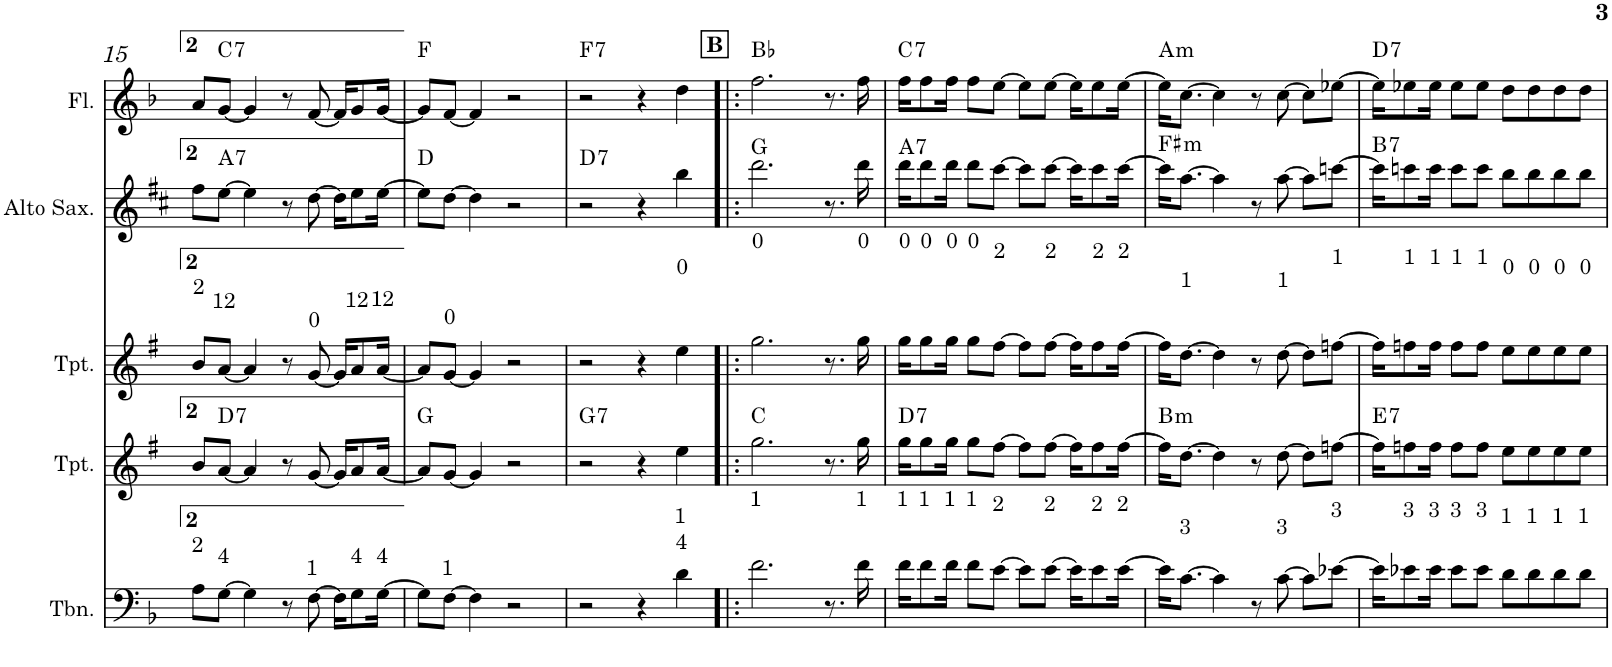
**kern	**kern	**harte	**kern	**kern	**harte	**kern	**harte
*part5	*part4	*part4	*part3	*part2	*part2	*part1	*part1
*staff5	*staff4	*	*staff3	*staff2	*	*staff1	*
*I"C clavF	*I"Bb	*	*I"Bb - Pirata	*I"Eb	*	*I"C clavG	*
!!LO:PB:g=z
*clefF4	*clefG2	*	*clefG2	*clefG2	*	*clefG2	*
*	*Trd1c2	*	*Trd1c2	*Trd5c9	*	*	*
*k[b-]	*k[f#]	*	*k[f#]	*k[f#c#]	*	*k[b-]	*
*F:	*G:	*	*G:	*D:	*	*F:	*
*M4/4	*M4/4	*	*M4/4	*M4/4	*	*M4/4	*
=15	=15	=15	=15	=15	=15	=15	=15
!LO:TX:a:t=2	!	!	!	!	!	!	!
8A\L	8b/L	.	8b/L	8ff#\L	.	8a/L	.
!LO:TX:a:t=4	!	!LO:H:kt=7	!	!	!LO:H:kt=7	!	!LO:H:kt=7
[>8G\J	[<8a/J	D:7	[<8a/J	[>8ee\J	A:7	[<8g/J	C:7
4G\]	4a/]	.	4a/]	4ee\]	.	4g/]	.
8r	8r	.	8r	8r	.	8r	.
!LO:TX:a:t=1	!	!	!	!	!	!	!
[>8F\	[<8g/	.	[<8g/	[>8dd\	.	[<8f/	.
16F\KL]	16g/KL]	.	16g/KL]	16dd\KL]	.	16f/KL]	.
!LO:TX:a:t=4	!	!	!	!	!	!	!
8G\	8a/	.	8a/	8ee\	.	8g/	.
!LO:TX:a:t=4	!	!	!	!	!	!	!
[>16G\Jk	[<16a/Jk	.	[<16a/Jk	[>16ee\Jk	.	[<16g/Jk	.
=16	=16	=16	=16	=16	=16	=16	=16
8G\L]	8a/L]	G:maj	8a/L]	8ee\L]	D:maj	8g/L]	F:maj
!LO:TX:a:t=1	!	!	!	!	!	!	!
[>8F\J	[<8g/J	.	[<8g/J	[>8dd\J	.	[<8f/J	.
4F\]	4g/]	.	4g/]	4dd\]	.	4f/]	.
2r	2r	.	2r	2r	.	2r	.
=17	=17	=17	=17	=17	=17	=17	=17
!	!	!LO:H:kt=7	!	!	!LO:H:kt=7	!	!LO:H:kt=7
2r	2r	G:7	2r	2r	D:7	2r	F:7
4r	4r	.	4r	4r	.	4r	.
!LO:TX:a:t=1	!	!	!	!	!	!	!
!LO:TX:a:t=4	!	!	!	!	!	!	!
4d\	4ee\	.	4ee\	4bb\	.	4dd\	.
!!LO:REH:place=s1:a:B:cj:t=B
=18!|:	=18!|:	=18!|:	=18!|:	=18!|:	=18!|:	=18!|:	=18!|:
!LO:TX:a:t=1	!	!	!	!	!	!	!
2.f\	2.gg\	C:maj	2.gg\	2.ddd\	G:maj	2.ff\	Bb:maj
8.r	8.r	.	8.r	8.r	.	8.r	.
!LO:TX:a:t=1	!	!	!	!	!	!	!
16f\	16gg\	.	16gg\	16ddd\	.	16ff\	.
=19	=19	=19	=19	=19	=19	=19	=19
!LO:TX:a:t=1	!	!LO:H:kt=7	!	!	!LO:H:kt=7	!	!LO:H:kt=7
16f\KL	16gg\KL	D:7	16gg\KL	16ddd\KL	A:7	16ff\KL	C:7
!LO:TX:a:t=1	!	!	!	!	!	!	!
8f\	8gg\	.	8gg\	8ddd\	.	8ff\	.
!LO:TX:a:t=1	!	!	!	!	!	!	!
16f\Jk	16gg\Jk	.	16gg\Jk	16ddd\Jk	.	16ff\Jk	.
!LO:TX:a:t=1	!	!	!	!	!	!	!
8f\L	8gg\L	.	8gg\L	8ddd\L	.	8ff\L	.
!LO:TX:a:t=2	!	!	!	!	!	!	!
[>8e\J	[>8ff#\J	.	[>8ff#\J	[>8ccc#\J	.	[>8ee\J	.
8e\L]	8ff#\L]	.	8ff#\L]	8ccc#\L]	.	8ee\L]	.
!LO:TX:a:t=2	!	!	!	!	!	!	!
[>8e\J	[>8ff#\J	.	[>8ff#\J	[>8ccc#\J	.	[>8ee\J	.
16e\KL]	16ff#\KL]	.	16ff#\KL]	16ccc#\KL]	.	16ee\KL]	.
!LO:TX:a:t=2	!	!	!	!	!	!	!
8e\	8ff#\	.	8ff#\	8ccc#\	.	8ee\	.
!LO:TX:a:t=2	!	!	!	!	!	!	!
[>16e\Jk	[>16ff#\Jk	.	[>16ff#\Jk	[>16ccc#\Jk	.	[>16ee\Jk	.
=20	=20	=20	=20	=20	=20	=20	=20
!	!	!LO:H:kt=m	!	!	!LO:H:kt=m	!	!LO:H:kt=m
16e\KL]	16ff#\KL]	B:min	16ff#\KL]	16ccc#\KL]	F#:min	16ee\KL]	A:min
!LO:TX:a:t=3	!	!	!	!	!	!	!
[>8.c\J	[>8.dd\J	.	[>8.dd\J	[>8.aa\J	.	[>8.cc\J	.
4c\]	4dd\]	.	4dd\]	4aa\]	.	4cc\]	.
8r	8r	.	8r	8r	.	8r	.
!LO:TX:a:t=3	!	!	!	!	!	!	!
[>8c\	[>8dd\	.	[>8dd\	[>8aa\	.	[>8cc\	.
8c\L]	8dd\L]	.	8dd\L]	8aa\L]	.	8cc\L]	.
!LO:TX:a:t=3	!	!	!	!	!	!	!
[>8e-X\J	[>8ffn\J	.	[>8ffn\J	[>8cccn\J	.	[>8ee-X\J	.
=21	=21	=21	=21	=21	=21	=21	=21
!	!	!LO:H:kt=7	!	!	!LO:H:kt=7	!	!LO:H:kt=7
16e-\KL]	16ff\KL]	E:7	16ff\KL]	16ccc\KL]	B:7	16ee-\KL]	D:7
!LO:TX:a:t=3	!	!	!	!	!	!	!
8e-X\	8ffn\	.	8ffn\	8cccn\	.	8ee-X\	.
!LO:TX:a:t=3	!	!	!	!	!	!	!
16e-\Jk	16ff\Jk	.	16ff\Jk	16ccc\Jk	.	16ee-\Jk	.
!LO:TX:a:t=3	!	!	!	!	!	!	!
8e-\L	8ff\L	.	8ff\L	8ccc\L	.	8ee-\L	.
!LO:TX:a:t=3	!	!	!	!	!	!	!
8e-\J	8ff\J	.	8ff\J	8ccc\J	.	8ee-\J	.
!LO:TX:a:t=1	!	!	!	!	!	!	!
8d\L	8ee\L	.	8ee\L	8bb\L	.	8dd\L	.
!LO:TX:a:t=1	!	!	!	!	!	!	!
8d\	8ee\	.	8ee\	8bb\	.	8dd\	.
!LO:TX:a:t=1	!	!	!	!	!	!	!
8d\	8ee\	.	8ee\	8bb\	.	8dd\	.
!LO:TX:a:t=1	!	!	!	!	!	!	!
8d\J	8ee\J	.	8ee\J	8bb\J	.	8dd\J	.
=	=	=	=	=	=	=	=
*-	*-	*-	*-	*-	*-	*-	*-
